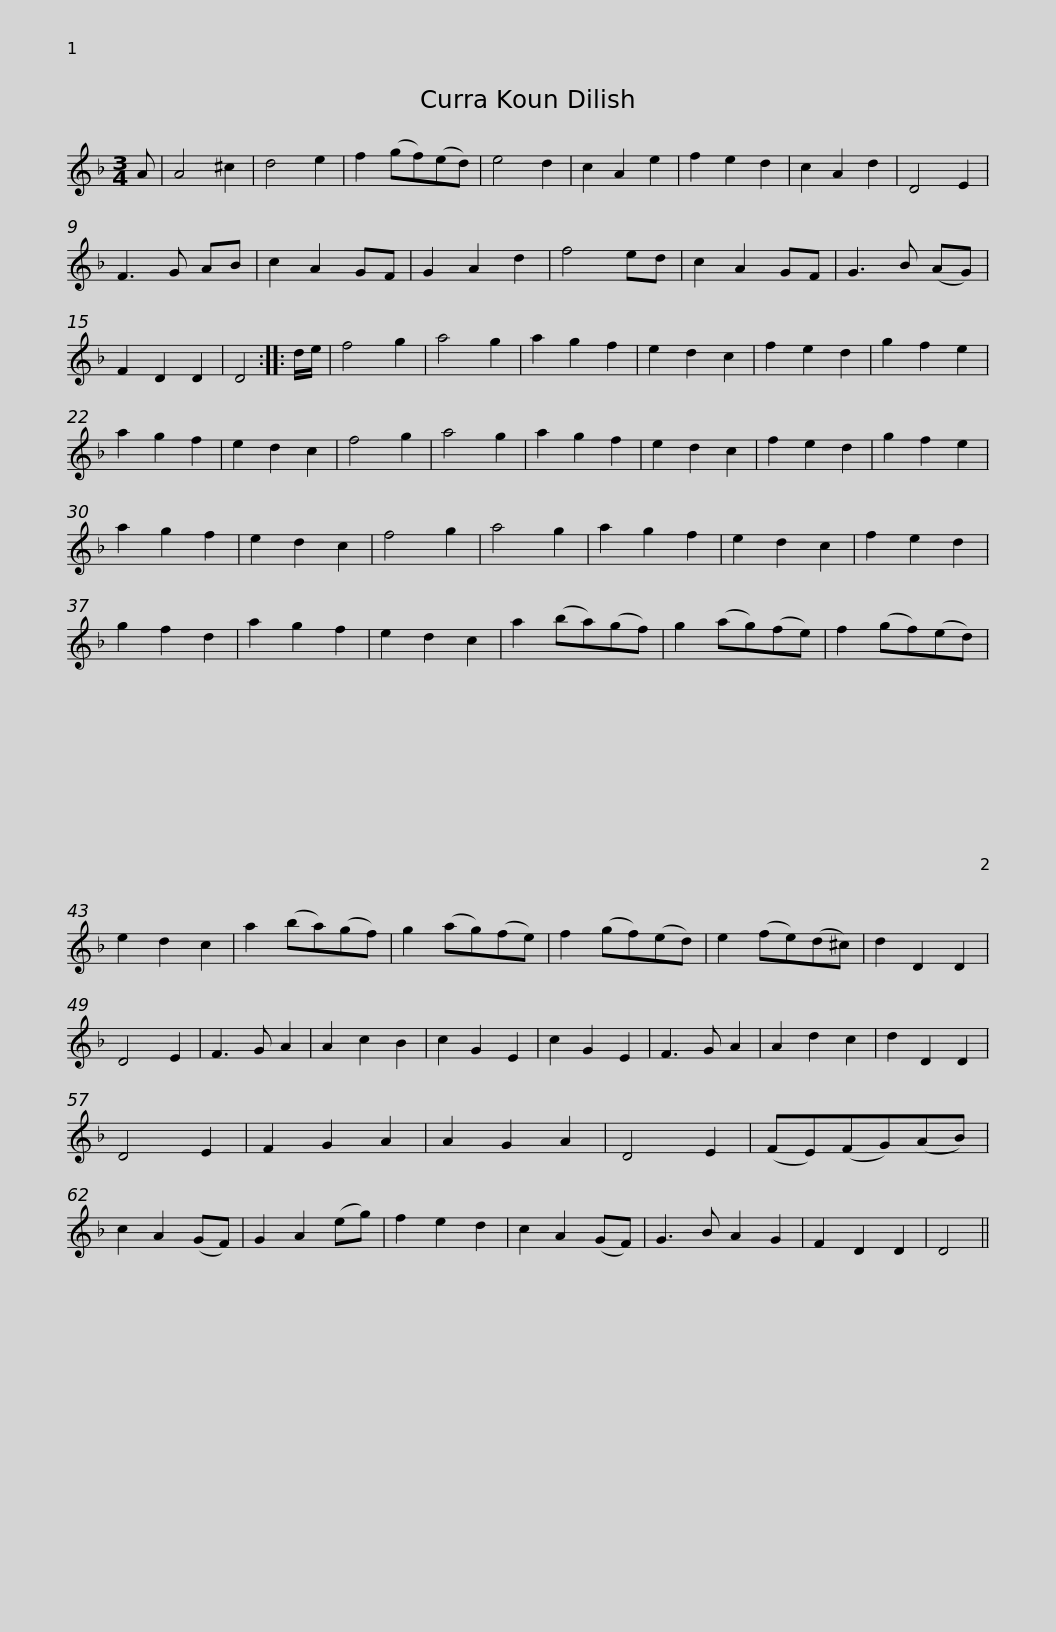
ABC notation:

X:1
L:1/8
M:3/4
I:linebreak $
K:Dmin
V:1 treble
V:1
 A | A4 ^c2 | d4 e2 | f2 (gf)(ed) | e4 d2 | %5
 c2 A2 e2 | f2 e2 d2 | c2 A2 d2 | D4 E2 | F3 G AB | %10
 c2 A2 GF | G2 A2 d2 | f4 ed |$ c2 A2 GF | G3 B (AG) | %15
 F2 D2 D2 | D4 :: d/e/ | f4 g2 | a4 g2 | %20
 a2 g2 f2 | e2 d2 c2 | f2 e2 d2 | g2 f2 e2 | a2 g2 f2 | %25
 e2 d2 c2 |$ f4 g2 | a4 g2 | a2 g2 f2 | e2 d2 c2 | %30
 f2 e2 d2 | g2 f2 e2 | a2 g2 f2 | e2 d2 c2 | f4 g2 | %35
 a4 g2 | a2 g2 f2 | e2 d2 c2 | f2 e2 d2 |$ g2 f2 d2 | %40
 a2 g2 f2 | e2 d2 c2 | a2 (ba)(gf) | g2 (ag)(fe) | f2 (gf)(ed) | %45
 e2 d2 c2 | a2 (ba)(gf) | g2 (ag)(fe) |$ f2 (gf)(ed) | e2 (fe)(d^c) | %50
 d2 D2 D2 | D4 E2 | F3 G A2 | A2 c2 B2 | c2 G2 E2 | %55
 c2 G2 E2 | F3 G A2 | A2 d2 c2 | d2 D2 D2 | D4 E2 |$ %60
 F2 G2 A2 | A2 G2 A2 | D4 E2 | (FE)(FG)(AB) | c2 A2 (GF) | %65
 G2 A2 (eg) | f2 e2 d2 | c2 A2 (GF) | G3 B A2 G2 | F2 D2 D2 | %70
 D4 || %71
